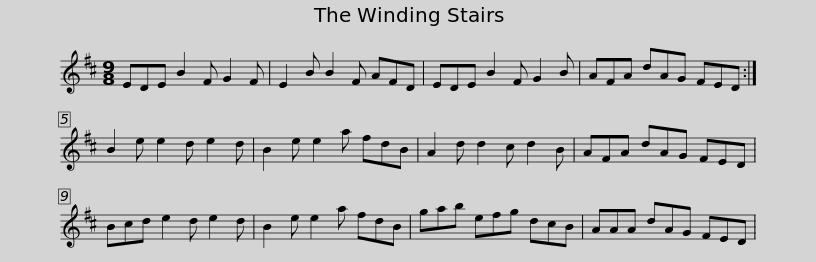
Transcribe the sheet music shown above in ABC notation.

X:1
L:1/8
M:9/8
I:linebreak $
K:D
V:1 treble
V:1
 EDE B2 F G2 F | E2 B B2 F AFD | EDE B2 F G2 B | AFA dAG FED :| B2 e e2 d e2 d |$ %5
 B2 e e2 a fdB | A2 d d2 c d2 B | AFA dAG FED | Bcd e2 d e2 d | B2 e e2 a fdB |$ %10
 gab efg dcB | AAA dAG FED | %12
